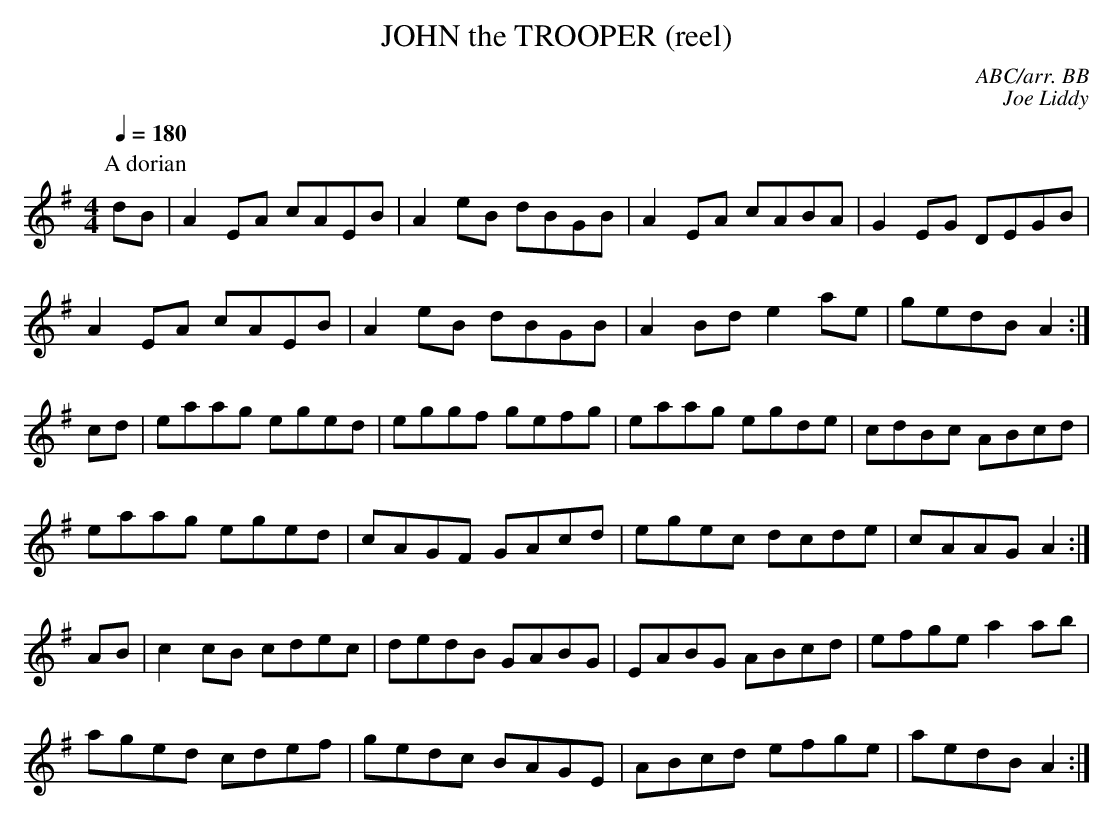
X:1
T:JOHN the TROOPER (reel)
C:ABC/arr. BB
C:Joe Liddy
Q:1/4=180
M:4/4
L:1/8
K:G
P:A dorian
dB|A2EA cAEB|A2 eB dBGB|A2EA cABA|G2EG DEGB |
A2EA cAEB|A2 eB dBGB|A2Bd e2ae|gedB A2 :|
cd|eaag eged|eggf gefg|eaag egde|cdBc ABcd |
eaag eged|cAGF GAcd|egec dcde|cAAG A2 :|
AB|c2cB cdec|dedB GABG|EABG ABcd|efge a2ab |
aged cdef|gedc BAGE|ABcd efge|aedB A2 :|
